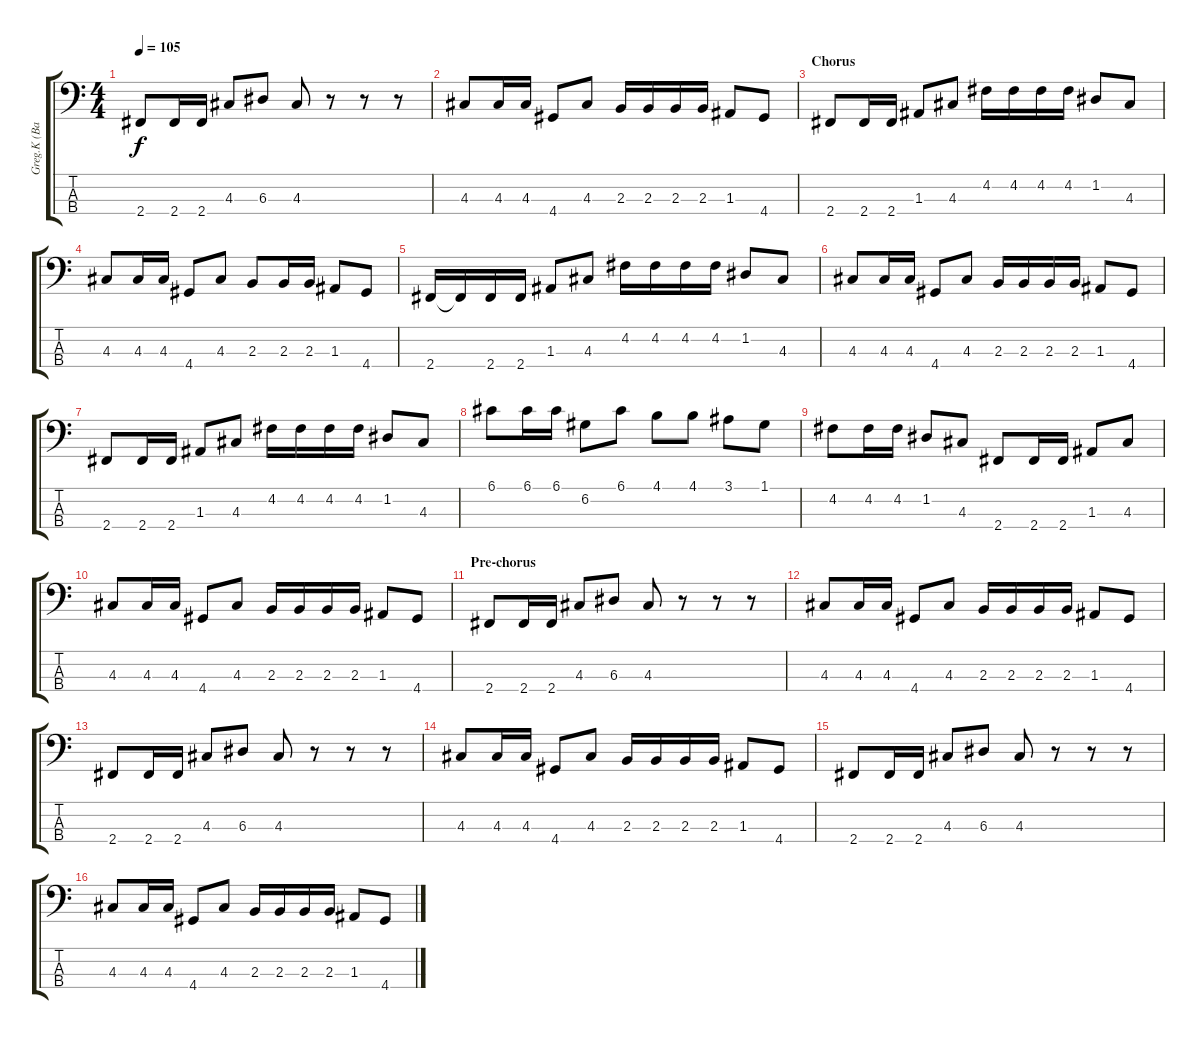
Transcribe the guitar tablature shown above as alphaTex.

\track ("Greg.K (Bass)" "Greg.K (Ba") {instrument electricbasspick}
\staff {score tabs}
\tuning (G2 D2 A1 E1) {hide}
\ts (4 4)
\tempo 105
\clef f4
\ks c
2.4.8{dy f} 2.4.16 2.4.16 4.3.8 6.3.8 4.3.8 r.8 r.8 r.8 |
4.3.8 4.3.16 4.3.16 4.4.8 4.3.8 2.3.16 2.3.16 2.3.16 2.3.16 1.3.8 4.4.8 |
\section ("" "Chorus")
2.4.8 2.4.16 2.4.16 1.3.8 4.3.8 4.2.16 4.2.16 4.2.16 4.2.16 1.2.8 4.3.8 |
4.3.8 4.3.16 4.3.16 4.4.8 4.3.8 2.3.8 2.3.16 2.3.16 1.3.8 4.4.8 |
2.4.16 2.4{t}.16 2.4.16 2.4.16 1.3.8 4.3.8 4.2.16 4.2.16 4.2.16 4.2.16 1.2.8 4.3.8 |
4.3.8 4.3.16 4.3.16 4.4.8 4.3.8 2.3.16 2.3.16 2.3.16 2.3.16 1.3.8 4.4.8 |
2.4.8 2.4.16 2.4.16 1.3.8 4.3.8 4.2.16 4.2.16 4.2.16 4.2.16 1.2.8 4.3.8 |
6.1.8 6.1.16 6.1.16 6.2.8 6.1.8 4.1.8 4.1.8 3.1.8 1.1.8 |
4.2.8 4.2.16 4.2.16 1.2.8 4.3.8 2.4.8 2.4.16 2.4.16 1.3.8 4.3.8 |
4.3.8 4.3.16 4.3.16 4.4.8 4.3.8 2.3.16 2.3.16 2.3.16 2.3.16 1.3.8 4.4.8 |
\section ("" "Pre-chorus")
2.4.8 2.4.16 2.4.16 4.3.8 6.3.8 4.3.8 r.8 r.8 r.8 |
4.3.8 4.3.16 4.3.16 4.4.8 4.3.8 2.3.16 2.3.16 2.3.16 2.3.16 1.3.8 4.4.8 |
2.4.8 2.4.16 2.4.16 4.3.8 6.3.8 4.3.8 r.8 r.8 r.8 |
4.3.8 4.3.16 4.3.16 4.4.8 4.3.8 2.3.16 2.3.16 2.3.16 2.3.16 1.3.8 4.4.8 |
2.4.8 2.4.16 2.4.16 4.3.8 6.3.8 4.3.8 r.8 r.8 r.8 |
4.3.8 4.3.16 4.3.16 4.4.8 4.3.8 2.3.16 2.3.16 2.3.16 2.3.16 1.3.8 4.4.8
